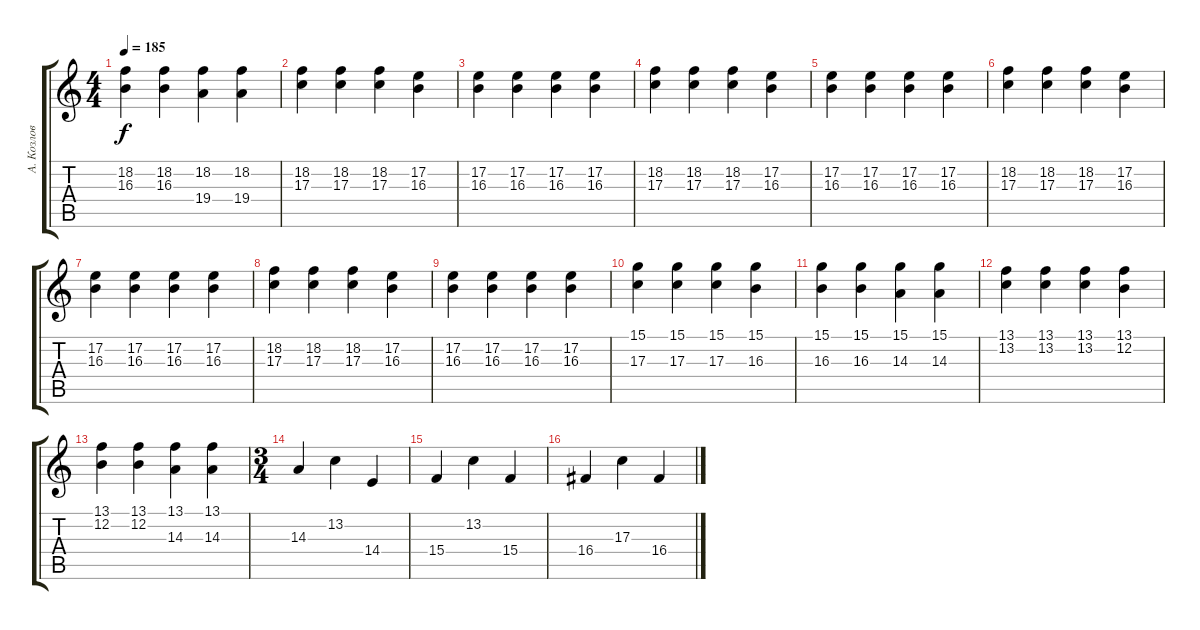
\track ("А. Козлов" "А. Козлов") {instrument tremolostrings}
\staff {score tabs}
\tuning (E4 B3 G3 D3 A2 E2) {hide}
\ts (4 4)
\tempo 185
\clef g2
\ks c
(18.2 16.3).4{dy f} (18.2 16.3).4 (18.2 19.4).4 (18.2 19.4).4 |
(18.2 17.3).4 (18.2 17.3).4 (18.2 17.3).4 (17.2 16.3).4 |
(17.2 16.3).4 (17.2 16.3).4 (17.2 16.3).4 (17.2 16.3).4 |
(18.2 17.3).4 (18.2 17.3).4 (18.2 17.3).4 (17.2 16.3).4 |
(17.2 16.3).4 (17.2 16.3).4 (17.2 16.3).4 (17.2 16.3).4 |
(18.2 17.3).4 (18.2 17.3).4 (18.2 17.3).4 (17.2 16.3).4 |
(17.2 16.3).4 (17.2 16.3).4 (17.2 16.3).4 (17.2 16.3).4 |
(18.2 17.3).4 (18.2 17.3).4 (18.2 17.3).4 (17.2 16.3).4 |
(17.2 16.3).4 (17.2 16.3).4 (17.2 16.3).4 (17.2 16.3).4 |
(15.1 17.3).4 (15.1 17.3).4 (15.1 17.3).4 (15.1 16.3).4 |
(15.1 16.3).4 (15.1 16.3).4 (15.1 14.3).4 (15.1 14.3).4 |
(13.1 13.2).4 (13.1 13.2).4 (13.1 13.2).4 (13.1 12.2).4 |
(13.1 12.2).4 (13.1 12.2).4 (13.1 14.3).4 (13.1 14.3).4 |
\ts (3 4)
14.3.4 13.2.4 14.4.4 |
15.4.4 13.2.4 15.4.4 |
16.4.4 17.3.4 16.4.4
